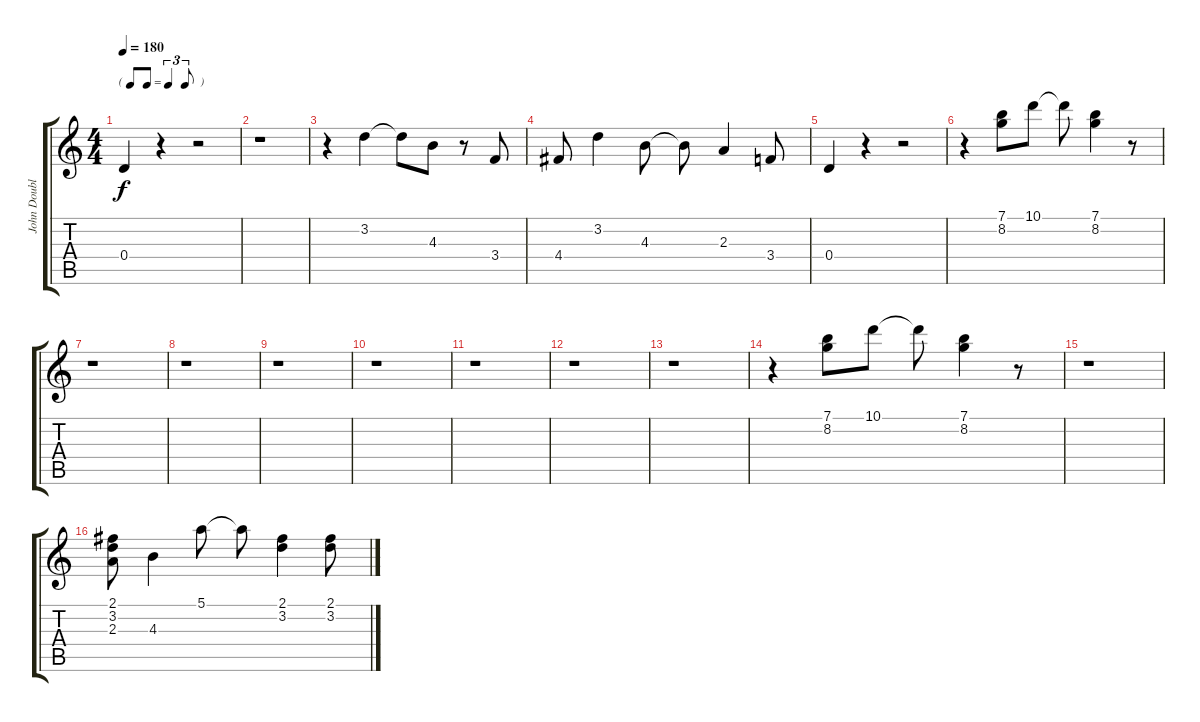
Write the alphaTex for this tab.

\track ("John Doubled" "John Doubl") {instrument electricguitarjazz}
\staff {score tabs}
\tuning (E4 B3 G3 D3 A2 E2) {hide}
\ts (4 4)
\tf triplet8th
\tempo 180
\clef g2
\ks c
0.4.4{dy f} r.4 r.2 |
r.1 |
r.4 3.2.4 3.2{t}.8 4.3.8 r.8 3.4.8 |
4.4.8 3.2.4 4.3.8 4.3{t}.8 2.3.4 3.4.8 |
0.4.4 r.4 r.2 |
r.4 (7.1 8.2).8 10.1.8 10.1{t}.8 (7.1 8.2).4 r.8 |
r.1 |
r.1 |
r.1 |
r.1 |
r.1 |
r.1 |
r.1 |
r.4 (7.1 8.2).8 10.1.8 10.1{t}.8 (7.1 8.2).4 r.8 |
r.1 |
(2.1 3.2 2.3).8 4.3.4 5.1.8 5.1{t}.8 (2.1 3.2).4 (2.1 3.2).8
